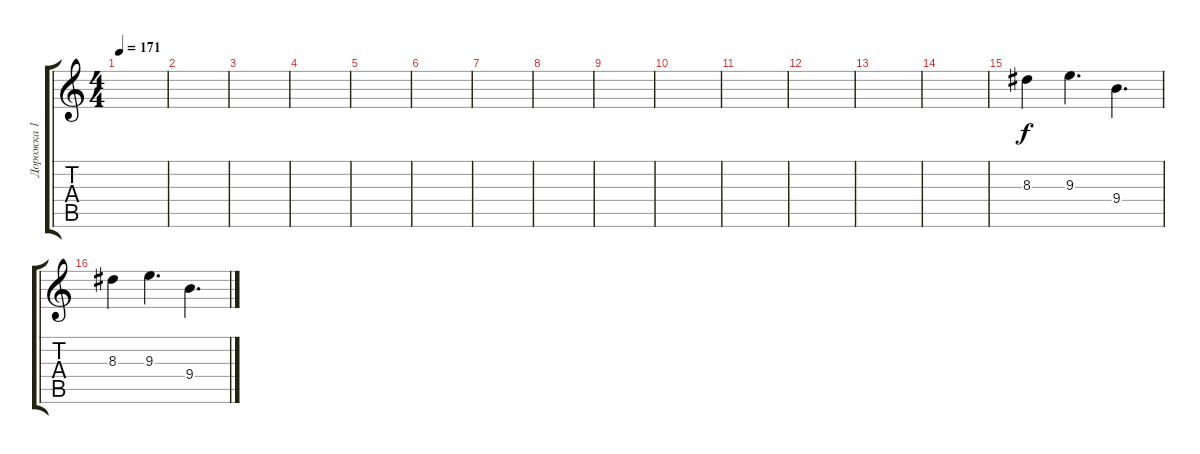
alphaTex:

\track ("Дорожка 1" "Дорожка 1") {instrument distortionguitar}
\staff {score tabs}
\tuning (E4 B3 G3 D3 A2 E2) {hide}
\ts (4 4)
\tempo 171
\clef g2
\ks c
|
|
|
|
|
|
|
|
|
|
|
|
|
|
8.3.4 9.3.4{d} 9.4.4{d} |
8.3.4 9.3.4{d} 9.4.4{d}
